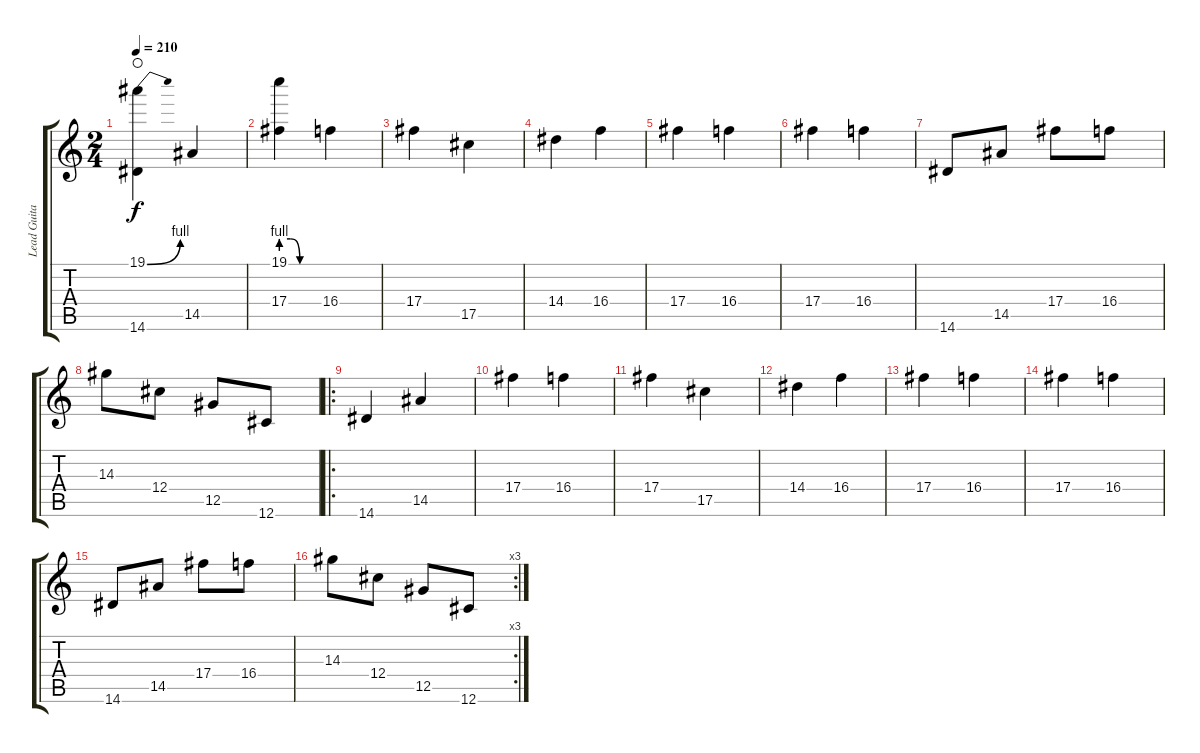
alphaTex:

\track ("Lead Guitar" "Lead Guita") {instrument distortionguitar}
\staff {score tabs}
\tuning (Eb4 Bb3 Gb3 Db3 Ab2 Db2) {hide}
\ts (2 4)
\tempo 210
\clef g2
\ks c
(19.1{be (bend 0 0 60 4)} 14.6).4{dy f waho} 14.5.4 |
(19.1{be (custom 0 4 15 4 30 0 60 0)} 17.4).4 16.4.4 |
17.4.4 17.5.4 |
14.4.4 16.4.4 |
17.4.4 16.4.4 |
17.4.4 16.4.4 |
14.6.8 14.5.8 17.4.8 16.4.8 |
14.3.8 12.4.8 12.5.8 12.6.8 |
\ro
14.6.4 14.5.4 |
17.4.4 16.4.4 |
17.4.4 17.5.4 |
14.4.4 16.4.4 |
17.4.4 16.4.4 |
17.4.4 16.4.4 |
14.6.8 14.5.8 17.4.8 16.4.8 |
\rc 3
14.3.8 12.4.8 12.5.8 12.6.8
